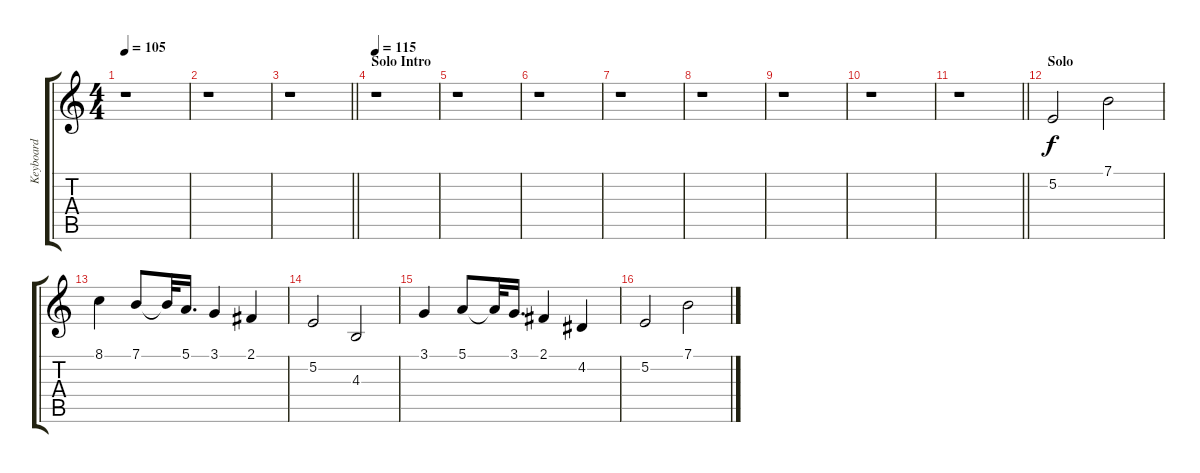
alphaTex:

\track ("Keyboard" "Keyboard") {instrument choiraahs}
\staff {score tabs}
\tuning (E4 B3 G3 D3 A2 E2) {hide}
\ts (4 4)
\tempo 105
\clef g2
\ks c
r.1{dy fff} |
r.1 |
\barLineRight lightlight
r.1 |
\section ("" "Solo Intro")
\tempo 115
r.1 |
r.1 |
r.1 |
r.1 |
r.1 |
r.1 |
r.1 |
\barLineRight lightlight
r.1 |
\section ("" "Solo")
5.2.2{dy f} 7.1.2 |
8.1.4 7.1.8 7.1{t}.32 5.1.16{d} 3.1.4 2.1.4 |
5.2.2 4.3.2 |
3.1.4 5.1.8 5.1{t}.32 3.1.16{d} 2.1.4 4.2.4 |
5.2.2 7.1.2
